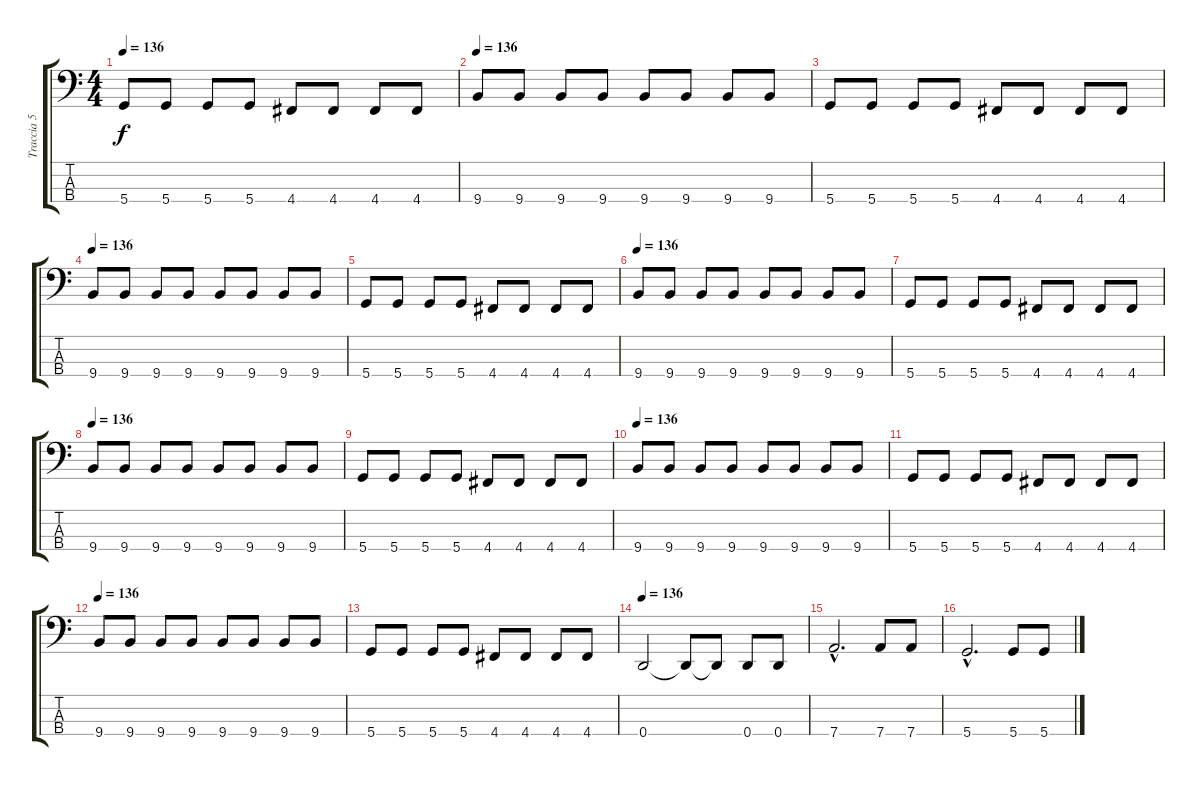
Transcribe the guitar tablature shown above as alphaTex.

\track ("Traccia 5" "Traccia 5") {instrument electricguitarclean}
\staff {score tabs}
\tuning (G2 D2 A1 D1) {hide}
\ts (4 4)
\tempo 136
\clef f4
\ks c
5.4.8{dy f} 5.4.8 5.4.8 5.4.8 4.4.8 4.4.8 4.4.8 4.4.8 |
\tempo 136
9.4.8 9.4.8 9.4.8 9.4.8 9.4.8 9.4.8 9.4.8 9.4.8 |
5.4.8 5.4.8 5.4.8 5.4.8 4.4.8 4.4.8 4.4.8 4.4.8 |
\tempo 136
9.4.8 9.4.8 9.4.8 9.4.8 9.4.8 9.4.8 9.4.8 9.4.8 |
5.4.8 5.4.8 5.4.8 5.4.8 4.4.8 4.4.8 4.4.8 4.4.8 |
\tempo 136
9.4.8 9.4.8 9.4.8 9.4.8 9.4.8 9.4.8 9.4.8 9.4.8 |
5.4.8 5.4.8 5.4.8 5.4.8 4.4.8 4.4.8 4.4.8 4.4.8 |
\tempo 136
9.4.8 9.4.8 9.4.8 9.4.8 9.4.8 9.4.8 9.4.8 9.4.8 |
5.4.8 5.4.8 5.4.8 5.4.8 4.4.8 4.4.8 4.4.8 4.4.8 |
\tempo 136
9.4.8 9.4.8 9.4.8 9.4.8 9.4.8 9.4.8 9.4.8 9.4.8 |
5.4.8 5.4.8 5.4.8 5.4.8 4.4.8 4.4.8 4.4.8 4.4.8 |
\tempo 136
9.4.8 9.4.8 9.4.8 9.4.8 9.4.8 9.4.8 9.4.8 9.4.8 |
5.4.8 5.4.8 5.4.8 5.4.8 4.4.8 4.4.8 4.4.8 4.4.8 |
\tempo 136
0.4.2 0.4{t}.8 0.4{t}.8 0.4.8 0.4.8 |
7.4{hac}.2{d} 7.4.8 7.4.8 |
5.4{hac}.2{d} 5.4.8 5.4.8
